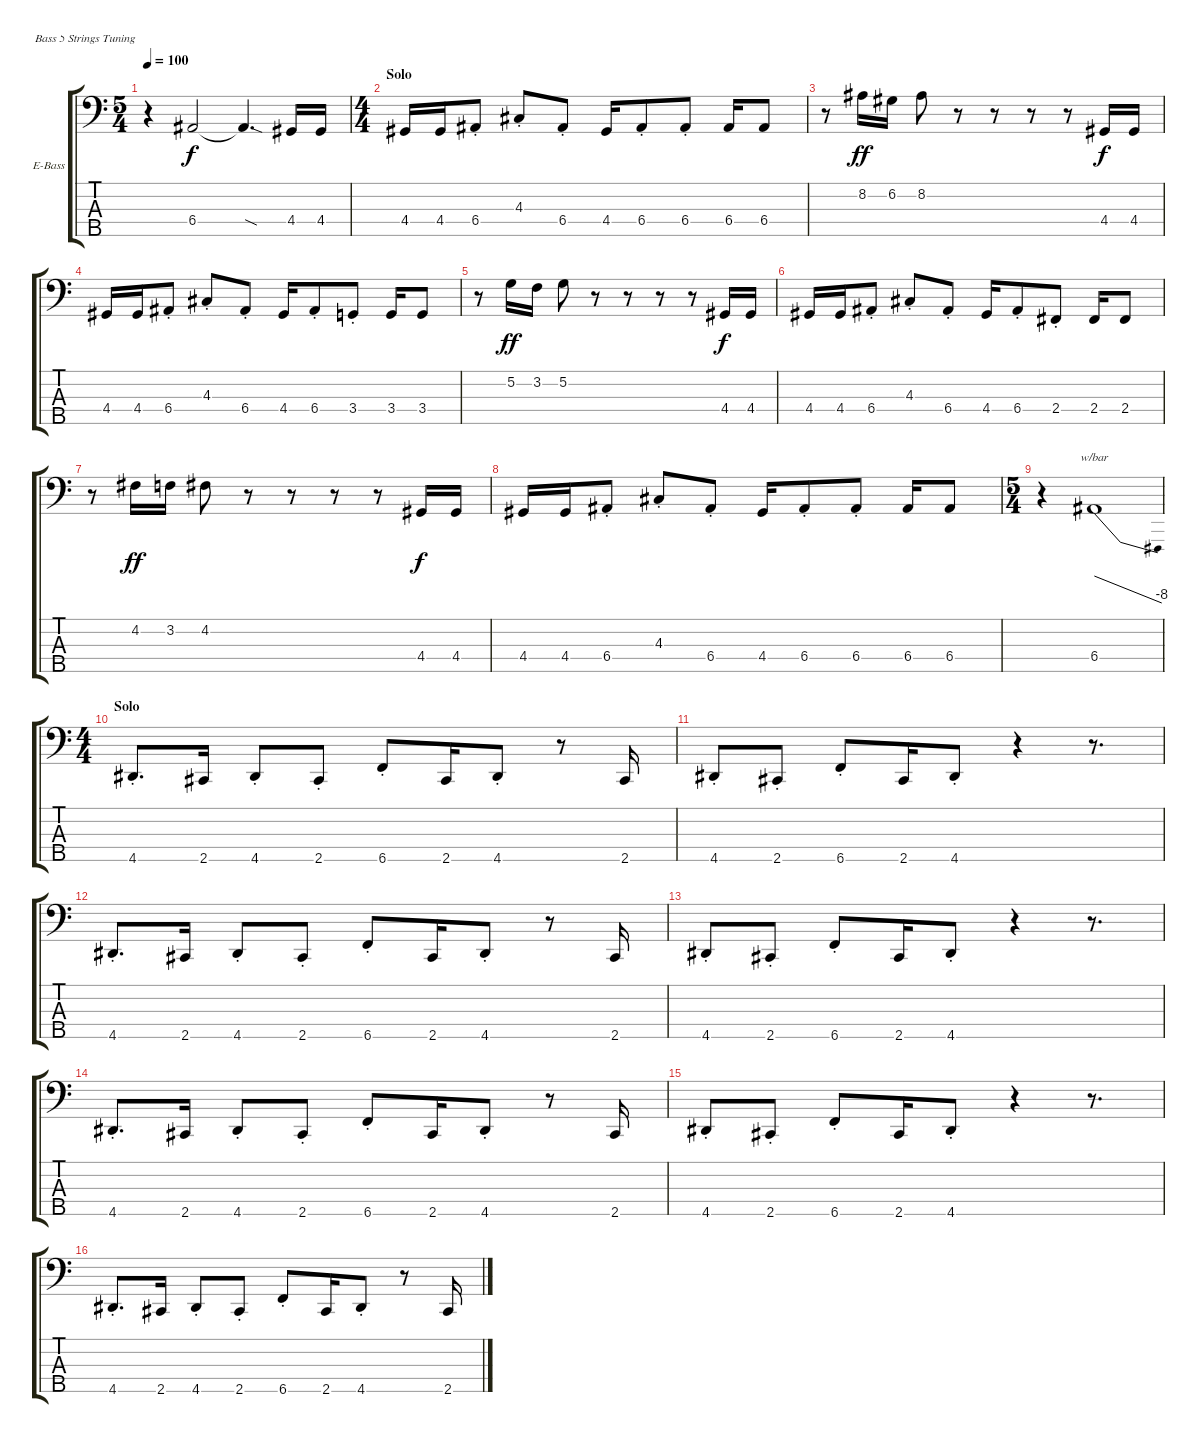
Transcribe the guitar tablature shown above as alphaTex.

\defaultSystemsLayout 4
\bracketExtendMode groupsimilarinstruments
\firstSystemTrackNameOrientation horizontal
\otherSystemsTrackNameOrientation horizontal
\track ("Electric Bass" "E-Bass") {instrument electricbassfinger}
\staff {score tabs}
\tuning (G2 D2 A1 E1 B0)
\ts (5 4)
\tempo 100
\clef f4
\ks c
r.4{dy f} 6.4.2 6.4{sod t}.4{d} 4.4.16 4.4.16 |
\ts (4 4)
\section ("" "Solo")
4.4.16 4.4.16 6.4{st}.8 4.3{st}.8 6.4{st}.8 4.4.16 6.4{st}.8 6.4{st}.8 6.4.16 6.4.8 |
r.8 8.2.16{dy ff} 6.2.16 8.2.8 r.8 r.8 r.8 r.8 4.4.16{dy f} 4.4.16 |
4.4.16 4.4.16 6.4{st}.8 4.3{st}.8 6.4{st}.8 4.4.16 6.4{st}.8 3.4{st}.8 3.4.16 3.4.8 |
r.8 5.2.16{dy ff} 3.2.16 5.2.8 r.8 r.8 r.8 r.8 4.4.16{dy f} 4.4.16 |
4.4.16 4.4.16 6.4{st}.8 4.3{st}.8 6.4{st}.8 4.4.16 6.4{st}.8 2.4{st}.8 2.4.16 2.4.8 |
r.8 4.2.16{dy ff} 3.2.16 4.2.8 r.8 r.8 r.8 r.8 4.4.16{dy f} 4.4.16 |
4.4.16 4.4.16 6.4{st}.8 4.3{st}.8 6.4{st}.8 4.4.16 6.4{st}.8 6.4{st}.8 6.4.16 6.4.8 |
\ts (5 4)
r.4 6.4.1{tbe (dive default 43.199999999999996 0 59.4 -32)} |
\ts (4 4)
\section ("" "Solo")
4.5{st}.8{d} 2.5.16 4.5{st}.8 2.5{st}.8 6.5{st}.8 2.5.16 4.5{st}.8 r.8 2.5.16 |
4.5{st}.8 2.5{st}.8 6.5{st}.8 2.5.16 4.5{st}.8 r.4 r.8{d} |
4.5{st}.8{d} 2.5.16 4.5{st}.8 2.5{st}.8 6.5{st}.8 2.5.16 4.5{st}.8 r.8 2.5.16 |
4.5{st}.8 2.5{st}.8 6.5{st}.8 2.5.16 4.5{st}.8 r.4 r.8{d} |
4.5{st}.8{d} 2.5.16 4.5{st}.8 2.5{st}.8 6.5{st}.8 2.5.16 4.5{st}.8 r.8 2.5.16 |
4.5{st}.8 2.5{st}.8 6.5{st}.8 2.5.16 4.5{st}.8 r.4 r.8{d} |
4.5{st}.8{d} 2.5.16 4.5{st}.8 2.5{st}.8 6.5{st}.8 2.5.16 4.5{st}.8 r.8 2.5.16
